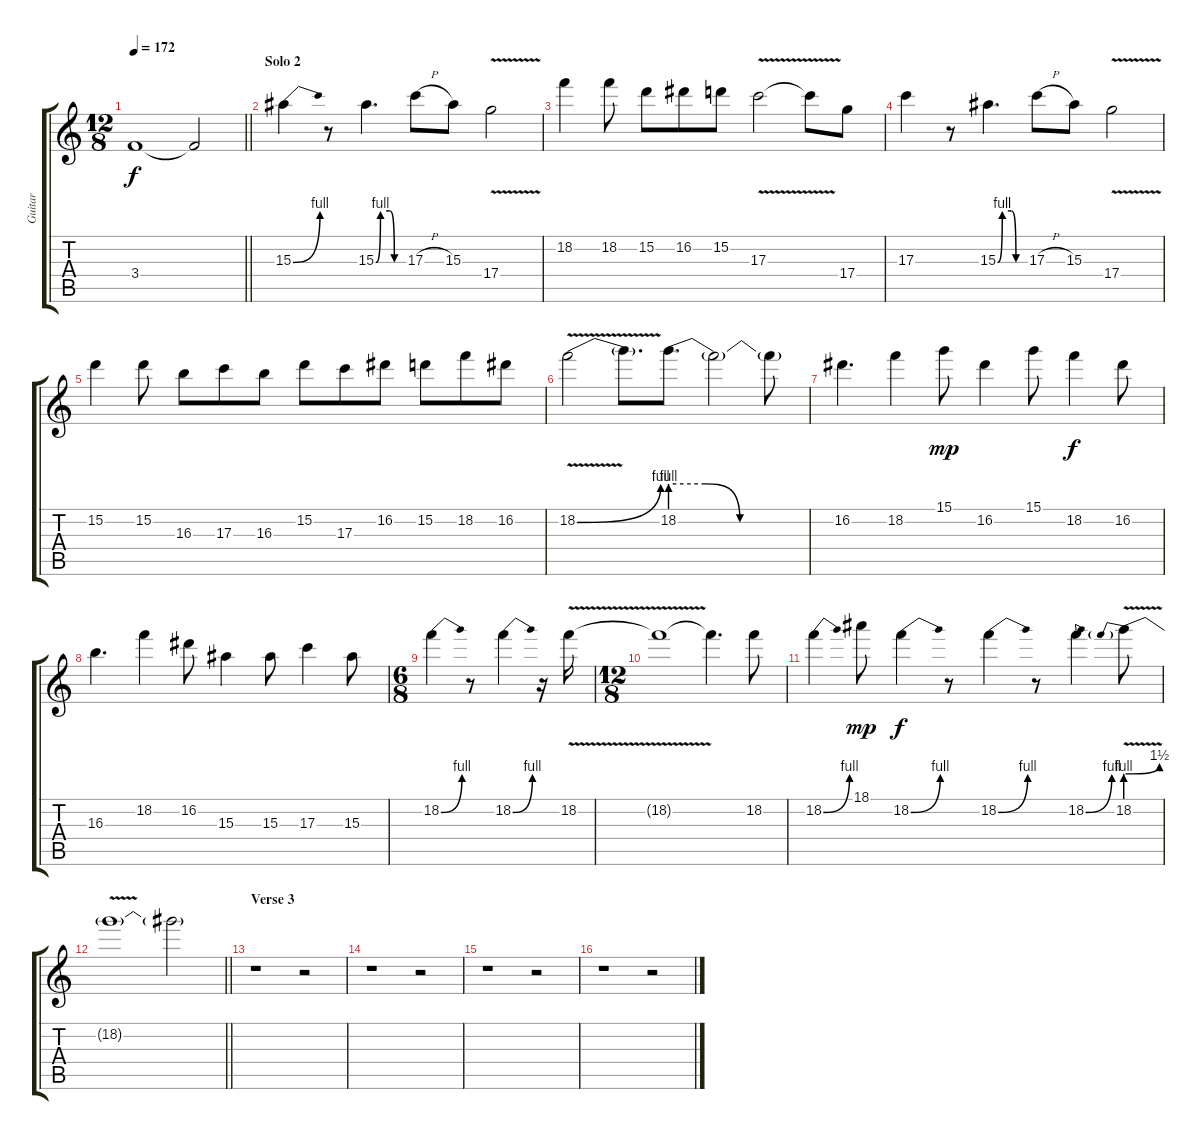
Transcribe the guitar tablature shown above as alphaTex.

\track ("Guitar" "Guitar") {instrument overdrivenguitar}
\staff {score tabs}
\tuning (E4 B3 G3 D3 A2 E2) {hide}
\ts (12 8)
\tempo 172
\clef g2
\barLineRight lightlight
\ks c
3.4{t}.1{dy f} 3.4{t}.2 |
\section ("" "Solo 2")
15.3{be (bend 0 0 60 4)}.4 r.8 15.3{be (custom 0 0 10 4 30 4 40 0 60 0)}.4{d} 17.3{h}.8 15.3.8 17.4{v}.2 |
18.2.4 18.2.8 15.2.8 16.2.8 15.2.8 17.3{v}.2 17.3{t}.8 17.4.8 |
17.3.4 r.8 15.3{be (custom 0 0 10 4 30 4 40 0 60 0)}.4{d} 17.3{h}.8 15.3.8 17.4{v}.2 |
15.2.4 15.2.8 16.3.8 17.3.8 16.3.8 15.2.8 17.3.8 16.2.8 15.2.8 18.2.8 16.2.8 |
18.2{be (bend 0 0 60 4) v}.2 18.2{t}.8{d} 18.2{be (custom 0 4 15 4 30 0 60 0)}.8{d} 18.2{t}.2 18.2{t}.8 |
16.2.4{d} 18.2.4 15.1.8{dy mp} 16.2.4 15.1.8 18.2.4{dy f} 16.2.8 |
16.3.4{d} 18.2.4 16.2.8 15.3.4 15.3.8 17.3.4 15.3.8 |
\ts (6 8)
18.2{be (bend 0 0 60 4)}.4 r.8 18.2{be (bend 0 0 60 4)}.4 r.16 18.2{v}.16 |
\ts (12 8)
18.2{t}.1 18.2{t}.4{d} 18.2.8 |
18.2{be (bend 0 0 60 4)}.4 18.1.8{dy mp} 18.2{be (bend 0 0 60 4)}.4{dy f} r.8 18.2{be (bend 0 0 60 4)}.4 r.8 18.2{be (bend 0 0 60 4)}.4 18.2{be (prebendbend 0 4 60 6) v}.8 |
\barLineRight lightlight
18.2{t}.1 18.2{t}.2 |
\section ("" "Verse 3")
r.1 r.2 |
r.1 r.2 |
r.1 r.2 |
r.1 r.2
